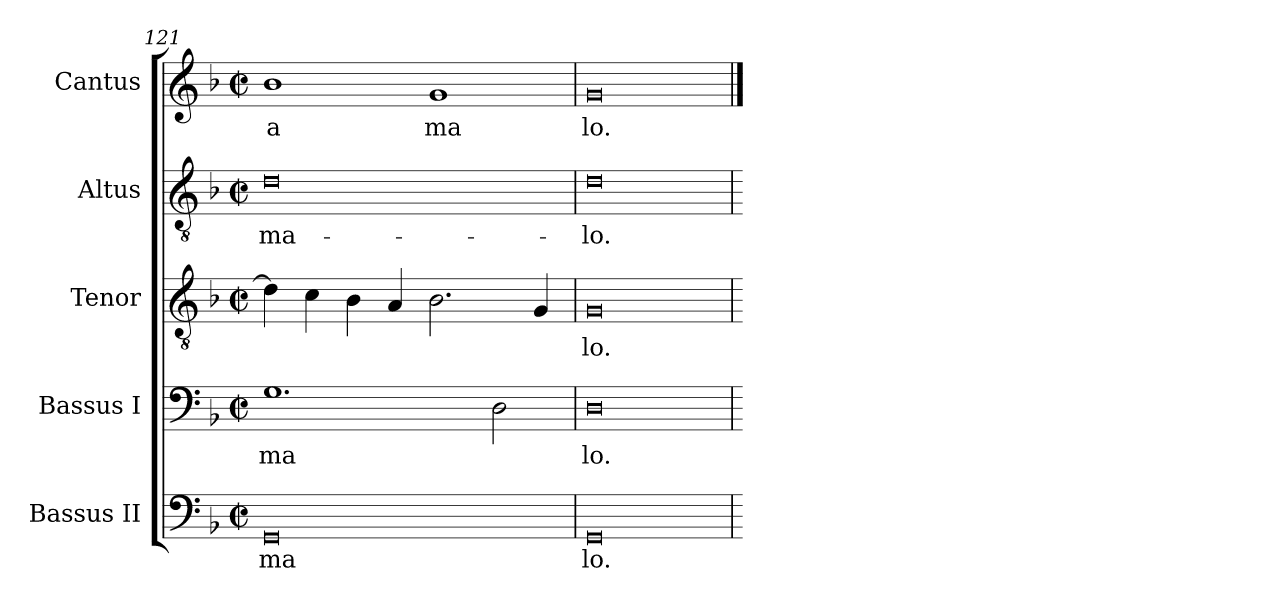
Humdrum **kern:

**kern	**text	**kern	**text	**kern	**text	**kern	**text	**kern	**text
*part5	*part5	*part4	*part4	*part3	*part3	*part2	*part2	*part1	*part1
*staff5	*staff5	*staff4	*staff4	*staff3	*staff3	*staff2	*staff2	*staff1	*staff1
*I"Bassus II	*	*I"Bassus I	*	*I"Tenor	*	*I"Altus	*	*I"Cantus	*
*clefF4	*	*clefF4	*	*clefGv2	*	*clefGv2	*	*clefG2	*
*k[b-]	*	*k[b-]	*	*k[b-]	*	*k[b-]	*	*k[b-]	*
*F:	*	*F:	*	*F:	*	*F:	*	*F:	*
*M2/2	*	*M2/2	*	*M2/2	*	*M2/2	*	*M2/2	*
*met(c|)	*	*met(c|)	*	*met(c|)	*	*met(c|)	*	*met(c|)	*
=121	=121	=121	=121	=121	=121	=121	=121	=121	=121
!	!LO:LY:b:cj	!	!LO:LY:b:cj	!	!	!	!LO:LY:b:cj	!	!LO:LY:b:cj
0GG	ma	1.G	ma	4d\]	.	0d	ma-	1b-	a
.	.	.	.	4c\	.	.	.	.	.
.	.	.	.	4B-\	.	.	.	.	.
.	.	.	.	4A/	.	.	.	.	.
!	!	!	!	!	!	!	!	!	!LO:LY:b:cj
.	.	.	.	2.B-\	.	.	.	1g	ma
.	.	2D\	.	.	.	.	.	.	.
.	.	.	.	4G/	.	.	.	.	.
=122	=122	=122	=122	=122	=122	=122	=122	=122	=122
!	!LO:LY:b:cj	!	!LO:LY:b:cj	!	!LO:LY:b:cj	!	!LO:LY:b:cj	!	!LO:LY:b:cj
0GG	lo.	0D	lo.	0G	-lo.	0d	-lo.	0g	lo.
=	==	=	==	=	==	=	==	==	==
*-	*-	*-	*-	*-	*-	*-	*-	*-	*-
